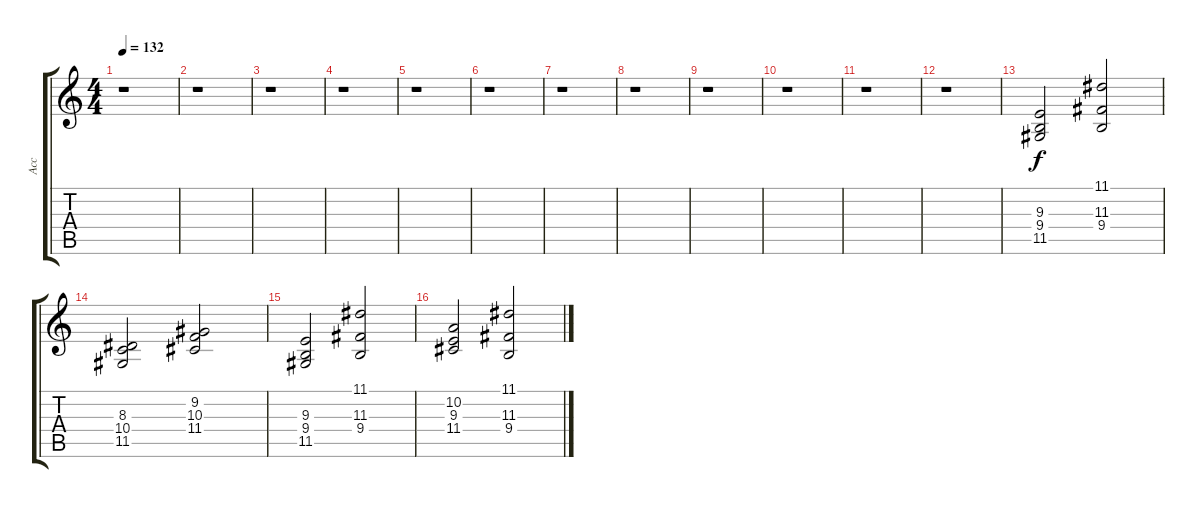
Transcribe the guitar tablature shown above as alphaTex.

\track ("Acc" "Acc") {instrument accordion}
\staff {score tabs}
\tuning (E4 B3 G3 D3 A2 E2) {hide}
\ts (4 4)
\tempo 132
\clef g2
\ks c
r.1{dy f} |
r.1 |
r.1 |
r.1 |
r.1 |
r.1 |
r.1 |
r.1 |
r.1 |
r.1 |
r.1 |
r.1 |
(9.3 9.4 11.5).2 (11.1 11.3 9.4).2 |
(8.3 10.4 11.5).2 (9.2 10.3 11.4).2 |
(9.3 9.4 11.5).2 (11.1 11.3 9.4).2 |
(10.2 9.3 11.4).2 (11.1 11.3 9.4).2
